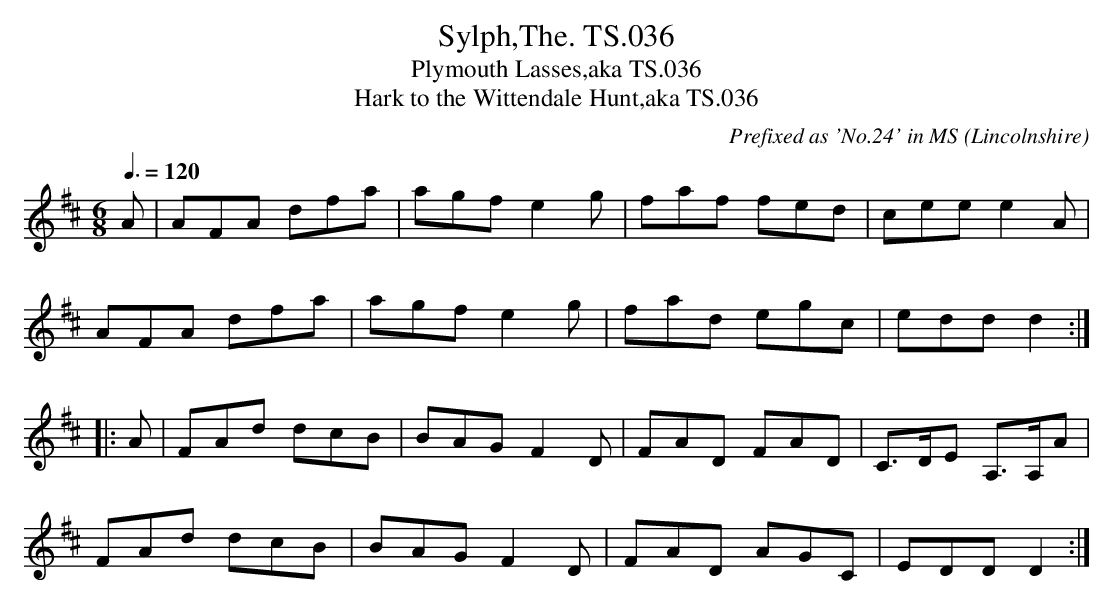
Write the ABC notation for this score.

X:1
T:Sylph,The. TS.036
T:Plymouth Lasses,aka TS.036
T:Hark to the Wittendale Hunt,aka TS.036
C:Prefixed as 'No.24' in MS
L:1/8
M:6/8
O:Lincolnshire
Q:3/8=120
K:D
A|AFA dfa|agf e2g|faf fed|ceee2A|!
AFA dfa|agfe2g|fad egc|eddd2:|!
|:A|FAd dcB|BAGF2D|FAD FAD|C>DE A,>A,A|!
FAd dcB|BAG F2D|FAD AGC|EDDD2:|]
